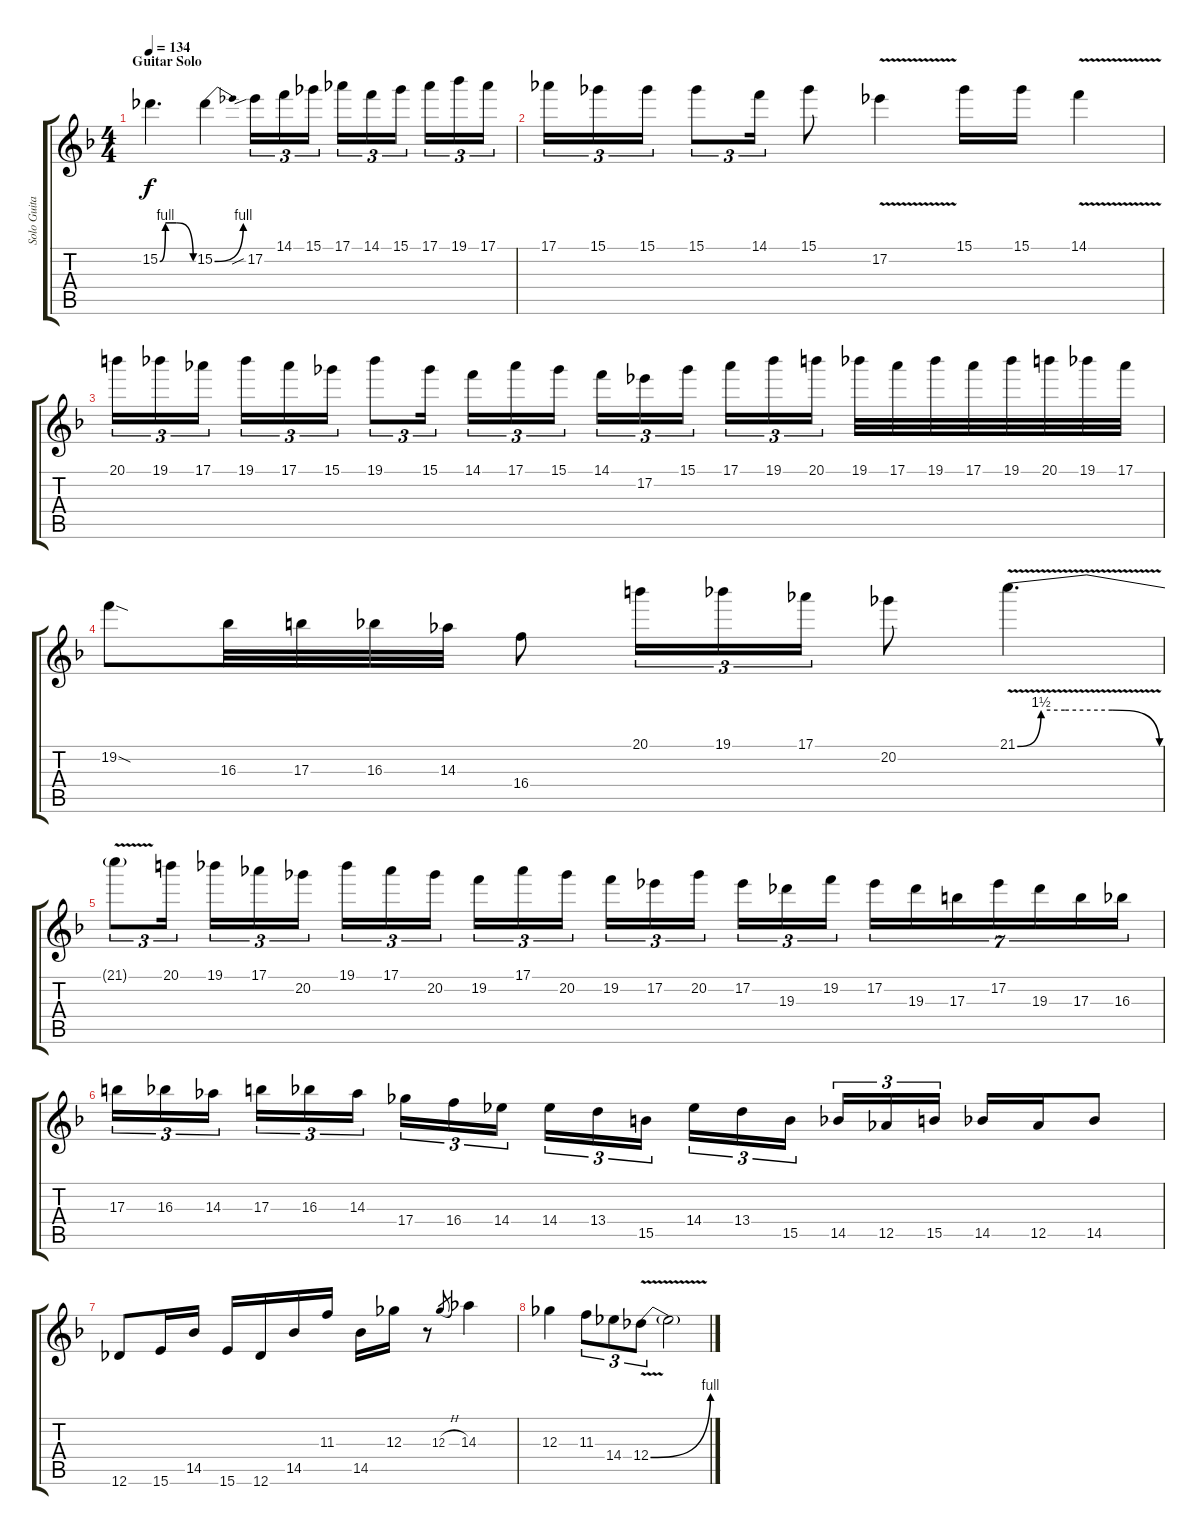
\track ("Solo Guitar" "Solo Guita") {instrument distortionguitar}
\staff {score tabs}
\tuning (Eb4 Bb3 Gb3 Db3 Ab2 Db2) {hide}
\ts (4 4)
\section ("" "Guitar Solo")
\tempo 134
\clef g2
\ks f
15.2{be (custom 0 0 10 4 20 4 30 4 60 0)}.4{d dy f} 15.2{be (bend 0 0 60 4)}.4 17.2{sib}.16{tu (3 2)} 14.1.16{tu (3 2)} 15.1.16{tu (3 2)} 17.1.16{tu (3 2)} 14.1.16{tu (3 2)} 15.1.16{tu (3 2) beam splitsecondary} 17.1.16{tu (3 2)} 19.1.16{tu (3 2)} 17.1.16{tu (3 2)} |
17.1.16{tu (3 2)} 15.1.16{tu (3 2)} 15.1.16{tu (3 2)} 15.1.8{tu (3 2)} 14.1.16{tu (3 2)} 15.1.8 17.2{v}.4 15.1.16 15.1.16 14.1{v}.4 |
20.1.16{tu (3 2)} 19.1.16{tu (3 2)} 17.1.16{tu (3 2) beam splitsecondary} 19.1.16{tu (3 2)} 17.1.16{tu (3 2)} 15.1.16{tu (3 2)} 19.1.8{tu (3 2)} 15.1.16{tu (3 2) beam splitsecondary} 14.1.16{tu (3 2)} 17.1.16{tu (3 2)} 15.1.16{tu (3 2)} 14.1.16{tu (3 2)} 17.2.16{tu (3 2)} 15.1.16{tu (3 2) beam splitsecondary} 17.1.16{tu (3 2)} 19.1.16{tu (3 2)} 20.1.16{tu (3 2)} 19.1.32 17.1.32 19.1.32 17.1.32 19.1.32 20.1.32 19.1.32 17.1.32 |
19.2{sod}.8 16.3.32 17.3.32 16.3.32 14.3.32 16.4.8 20.1.16{tu (3 2)} 19.1.16{tu (3 2)} 17.1.16{tu (3 2)} 20.2.8 21.1{be (custom 0 0 10 6 20 6 40 6 60 0) v}.4{d} |
21.1{t}.8{tu (3 2)} 20.1.16{tu (3 2) beam splitsecondary} 19.1.16{tu (3 2)} 17.1.16{tu (3 2)} 20.2.16{tu (3 2)} 19.1.16{tu (3 2)} 17.1.16{tu (3 2)} 20.2.16{tu (3 2) beam splitsecondary} 19.2.16{tu (3 2)} 17.1.16{tu (3 2)} 20.2.16{tu (3 2)} 19.2.16{tu (3 2)} 17.2.16{tu (3 2)} 20.2.16{tu (3 2) beam splitsecondary} 17.2.16{tu (3 2)} 19.3.16{tu (3 2)} 19.2.16{tu (3 2)} 17.2.16{tu (7 4)} 19.3.16{tu (7 4)} 17.3.16{tu (7 4)} 17.2.16{tu (7 4)} 19.3.16{tu (7 4)} 17.3.16{tu (7 4)} 16.3.16{tu (7 4)} |
17.3.16{tu (3 2)} 16.3.16{tu (3 2)} 14.3.16{tu (3 2) beam splitsecondary} 17.3.16{tu (3 2)} 16.3.16{tu (3 2)} 14.3.16{tu (3 2)} 17.4.16{tu (3 2)} 16.4.16{tu (3 2)} 14.4.16{tu (3 2) beam splitsecondary} 14.4.16{tu (3 2)} 13.4.16{tu (3 2)} 15.5.16{tu (3 2)} 14.4.16{tu (3 2)} 13.4.16{tu (3 2)} 15.5.16{tu (3 2) beam splitsecondary} 14.5.16{tu (3 2)} 12.5.16{tu (3 2)} 15.5.16{tu (3 2)} 14.5.16 12.5.16 14.5.8 |
12.6.8 15.6.16 14.5.16 15.6.16 12.6.16 14.5.16 11.3.16 14.5.16 12.3.16 r.8 12.3{h}.8{gr} 14.3.4 |
12.3.4 11.3.8{tu (3 2)} 14.4.8{tu (3 2)} 12.4{be (bend 0 0 60 4) v}.8{tu (3 2)} 12.4{t}.2
